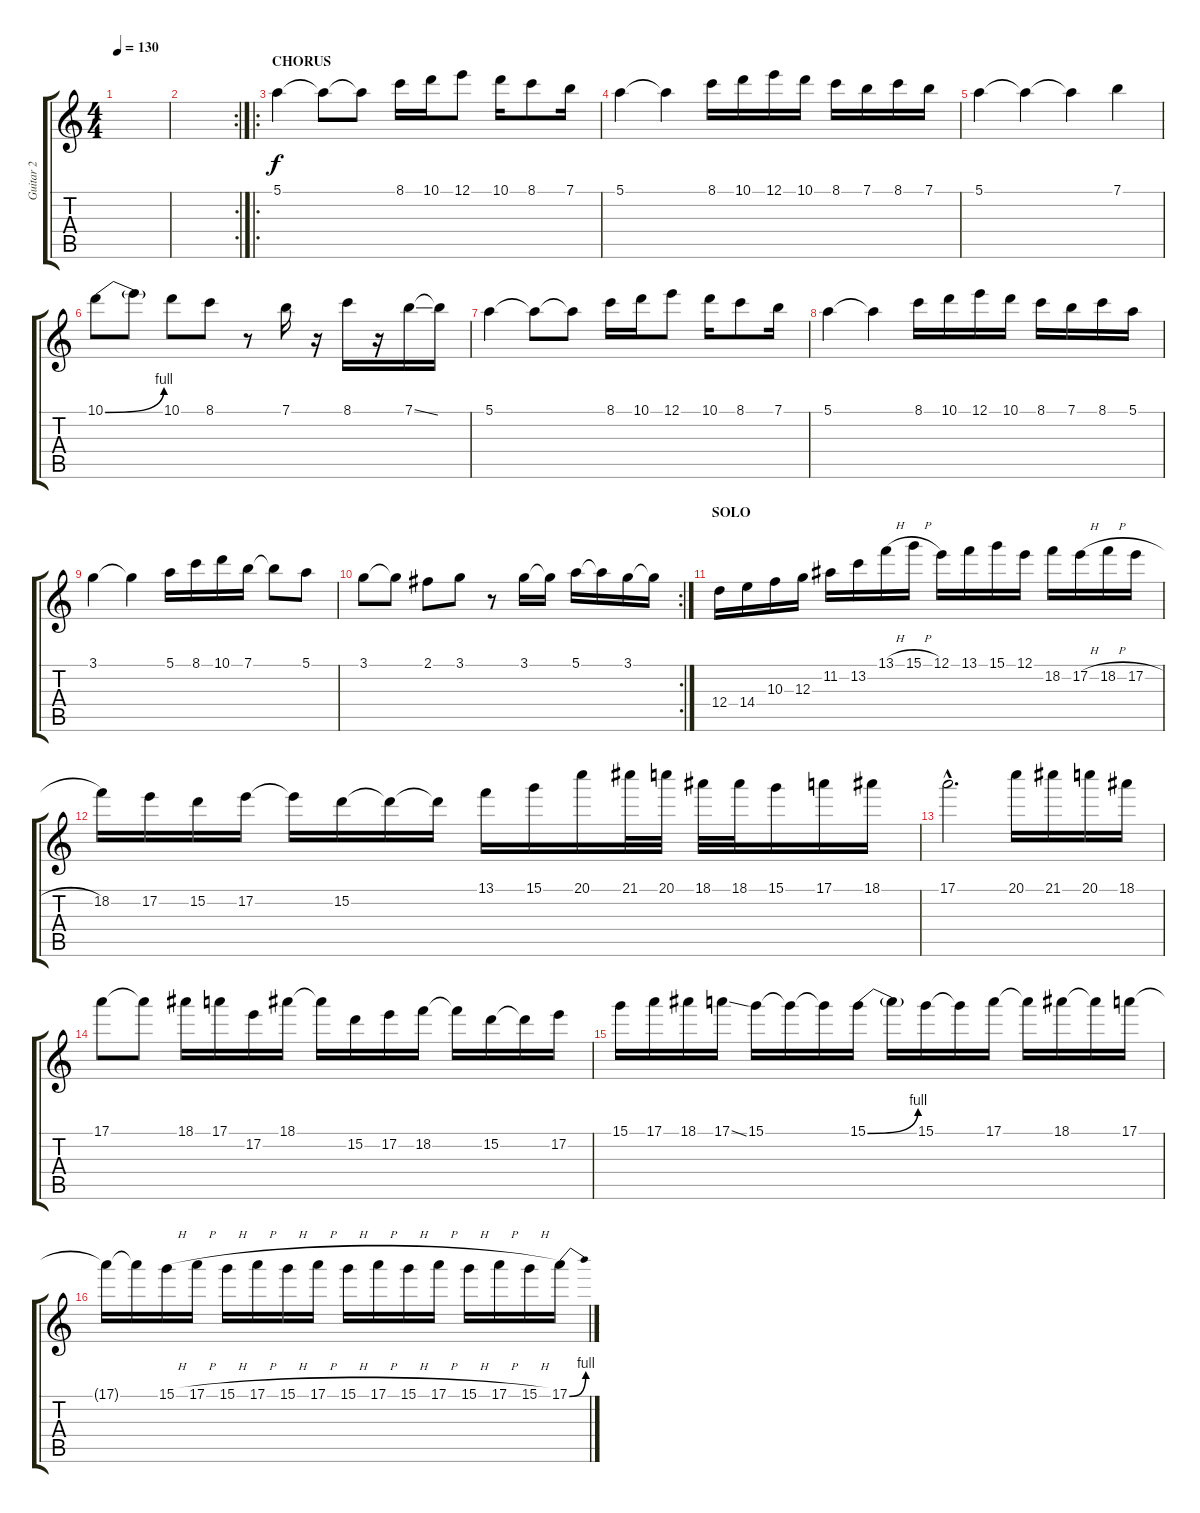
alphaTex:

\track ("Guitar 2" "Guitar 2") {instrument electricguitarjazz}
\staff {score tabs}
\tuning (E4 B3 G3 D3 A2 D2) {hide}
\ts (4 4)
\tempo 130
\clef g2
\ks c
|
\rc 2
|
\ro
\section ("" "CHORUS")
5.1.4{volume 13 balance 8 instrument electricguitarjazz} 5.1{t}.8 5.1{t}.8 8.1.16 10.1.16 12.1.8 10.1.16 8.1.8 7.1.16 |
5.1.4 5.1{t}.4 8.1.16 10.1.16 12.1.16 10.1.16 8.1.16 7.1.16 8.1.16 7.1.16 |
5.1.4 5.1{t}.4 5.1{t}.4 7.1.4 |
10.1{be (bend 0 0 60 4)}.8 10.1{t}.8 10.1.8 8.1.8 r.8 7.1.16 r.16 8.1.16 r.16 7.1{ss}.16 7.1{t}.16 |
5.1.4 5.1{t}.8 5.1{t}.8 8.1.16 10.1.16 12.1.8 10.1.16 8.1.8 7.1.16 |
5.1.4 5.1{t}.4 8.1.16 10.1.16 12.1.16 10.1.16 8.1.16 7.1.16 8.1.16 5.1.16 |
3.1.4 3.1{t}.4 5.1.16 8.1.16 10.1.16 7.1.16 7.1{t}.8 5.1.8 |
\rc 2
3.1.8 3.1{t}.8 2.1.8 3.1.8 r.8 3.1.16 3.1{t}.16 5.1.16 5.1{t}.16 3.1.16 3.1{t}.16 |
\section ("" "SOLO")
12.4.16{volume 16 instrument overdrivenguitar} 14.4.16 10.3.16 12.3.16 11.2.16 13.2.16 13.1{h}.16 15.1{h}.16 12.1.16 13.1.16 15.1.16 12.1.16 18.2.16 17.2{h}.16 18.2{h}.16 17.2{h}.16 |
18.2.16 17.2.16 15.2.16 17.2.16 17.2{t}.16 15.2.16 15.2{t}.16 15.2{t}.16 13.1.16 15.1.16 20.1.16 21.1.32 20.1.32 18.1.32 18.1.32 15.1.16 17.1.16 18.1.16 |
17.1{hac}.2{d} 20.1.16 21.1.16 20.1.16 18.1.16 |
17.1.8 17.1{t}.8 18.1.16 17.1.16 17.2.16 18.1.16 18.1{t}.16 15.2.16 17.2.16 18.2.16 18.2{t}.16 15.2.16 15.2{t}.16 17.2.16 |
15.1.16 17.1.16 18.1.16 17.1{ss}.16 15.1.16 15.1{t}.16 15.1{t}.16 15.1{be (bend 0 0 60 4)}.16 15.1{t}.16 15.1.16 15.1{t}.16 17.1.16 17.1{t}.16 18.1.16 18.1{t}.16 17.1.16 |
17.1{t}.16 17.1{t}.16 15.1{h}.16 17.1{h}.16 15.1{h}.16 17.1{h}.16 15.1{h}.16 17.1{h}.16 15.1{h}.16 17.1{h}.16 15.1{h}.16 17.1{h}.16 15.1{h}.16 17.1{h}.16 15.1{h}.16 17.1{be (bend 0 0 60 4)}.16
